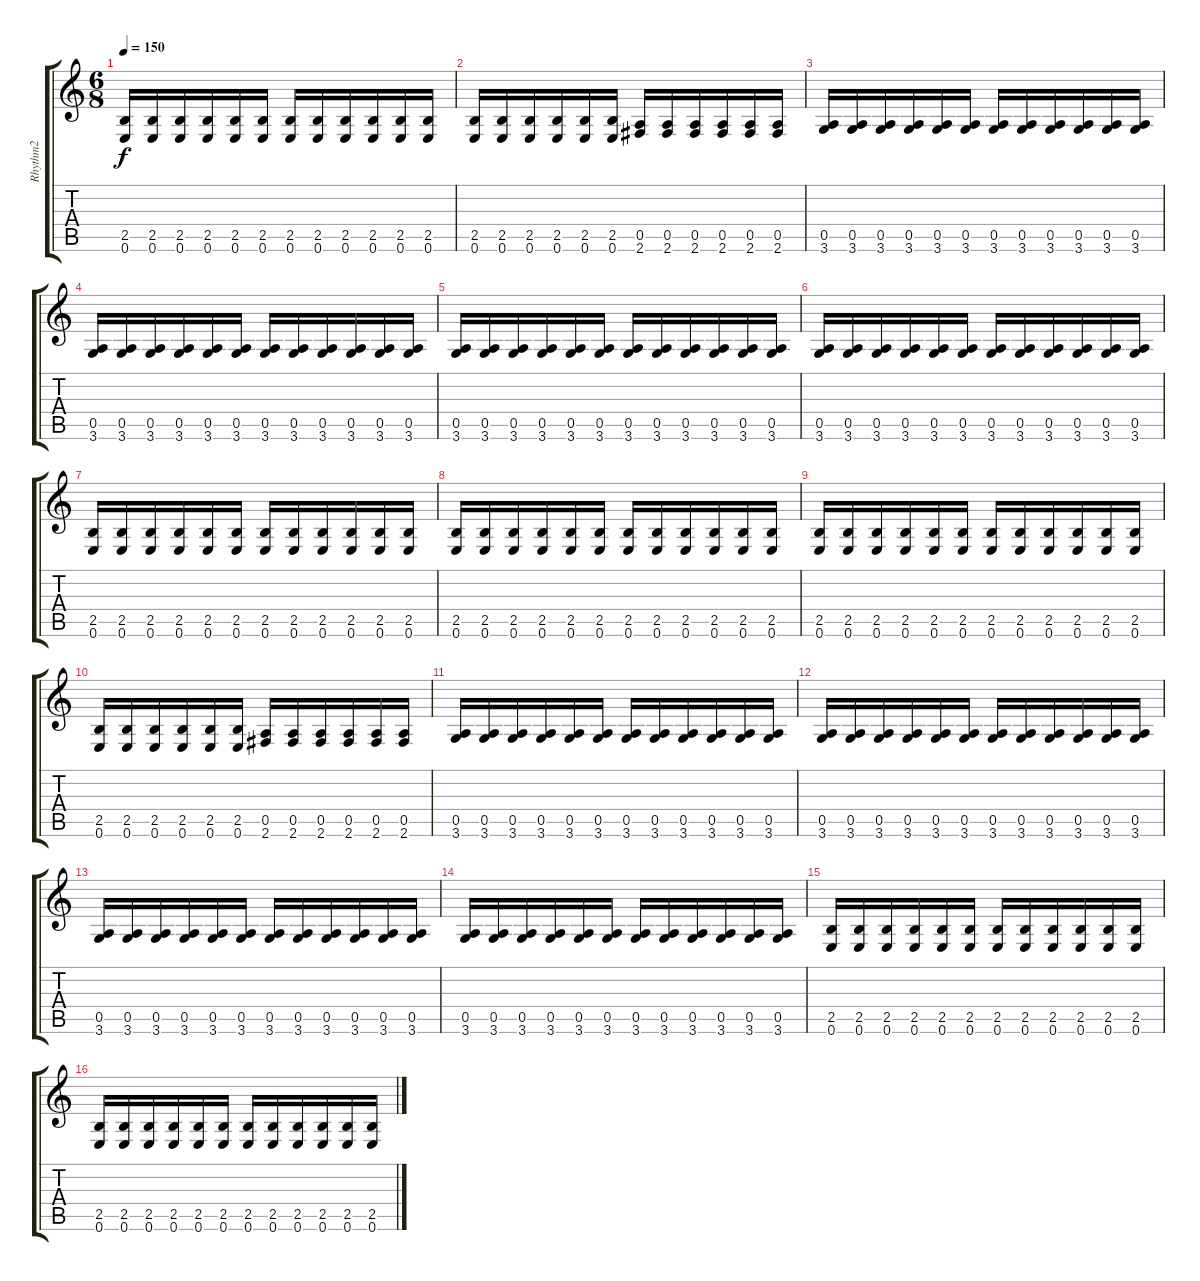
\track ("Rhythm2" "Rhythm2") {instrument distortionguitar}
\staff {score tabs}
\tuning (E4 B3 G3 D3 A2 E2) {hide}
\ts (6 8)
\tempo 150
\clef g2
\ks c
(2.5 0.6).16{dy f} (2.5 0.6).16 (2.5 0.6).16 (2.5 0.6).16 (2.5 0.6).16 (2.5 0.6).16 (2.5 0.6).16 (2.5 0.6).16 (2.5 0.6).16 (2.5 0.6).16 (2.5 0.6).16 (2.5 0.6).16 |
(2.5 0.6).16 (2.5 0.6).16 (2.5 0.6).16 (2.5 0.6).16 (2.5 0.6).16 (2.5 0.6).16 (0.5 2.6).16 (0.5 2.6).16 (0.5 2.6).16 (0.5 2.6).16 (0.5 2.6).16 (0.5 2.6).16 |
(0.5 3.6).16 (0.5 3.6).16 (0.5 3.6).16 (0.5 3.6).16 (0.5 3.6).16 (0.5 3.6).16 (0.5 3.6).16 (0.5 3.6).16 (0.5 3.6).16 (0.5 3.6).16 (0.5 3.6).16 (0.5 3.6).16 |
(0.5 3.6).16 (0.5 3.6).16 (0.5 3.6).16 (0.5 3.6).16 (0.5 3.6).16 (0.5 3.6).16 (0.5 3.6).16 (0.5 3.6).16 (0.5 3.6).16 (0.5 3.6).16 (0.5 3.6).16 (0.5 3.6).16 |
(0.5 3.6).16 (0.5 3.6).16 (0.5 3.6).16 (0.5 3.6).16 (0.5 3.6).16 (0.5 3.6).16 (0.5 3.6).16 (0.5 3.6).16 (0.5 3.6).16 (0.5 3.6).16 (0.5 3.6).16 (0.5 3.6).16 |
(0.5 3.6).16 (0.5 3.6).16 (0.5 3.6).16 (0.5 3.6).16 (0.5 3.6).16 (0.5 3.6).16 (0.5 3.6).16 (0.5 3.6).16 (0.5 3.6).16 (0.5 3.6).16 (0.5 3.6).16 (0.5 3.6).16 |
(2.5 0.6).16 (2.5 0.6).16 (2.5 0.6).16 (2.5 0.6).16 (2.5 0.6).16 (2.5 0.6).16 (2.5 0.6).16 (2.5 0.6).16 (2.5 0.6).16 (2.5 0.6).16 (2.5 0.6).16 (2.5 0.6).16 |
(2.5 0.6).16 (2.5 0.6).16 (2.5 0.6).16 (2.5 0.6).16 (2.5 0.6).16 (2.5 0.6).16 (2.5 0.6).16 (2.5 0.6).16 (2.5 0.6).16 (2.5 0.6).16 (2.5 0.6).16 (2.5 0.6).16 |
(2.5 0.6).16 (2.5 0.6).16 (2.5 0.6).16 (2.5 0.6).16 (2.5 0.6).16 (2.5 0.6).16 (2.5 0.6).16 (2.5 0.6).16 (2.5 0.6).16 (2.5 0.6).16 (2.5 0.6).16 (2.5 0.6).16 |
(2.5 0.6).16 (2.5 0.6).16 (2.5 0.6).16 (2.5 0.6).16 (2.5 0.6).16 (2.5 0.6).16 (0.5 2.6).16 (0.5 2.6).16 (0.5 2.6).16 (0.5 2.6).16 (0.5 2.6).16 (0.5 2.6).16 |
(0.5 3.6).16 (0.5 3.6).16 (0.5 3.6).16 (0.5 3.6).16 (0.5 3.6).16 (0.5 3.6).16 (0.5 3.6).16 (0.5 3.6).16 (0.5 3.6).16 (0.5 3.6).16 (0.5 3.6).16 (0.5 3.6).16 |
(0.5 3.6).16 (0.5 3.6).16 (0.5 3.6).16 (0.5 3.6).16 (0.5 3.6).16 (0.5 3.6).16 (0.5 3.6).16 (0.5 3.6).16 (0.5 3.6).16 (0.5 3.6).16 (0.5 3.6).16 (0.5 3.6).16 |
(0.5 3.6).16 (0.5 3.6).16 (0.5 3.6).16 (0.5 3.6).16 (0.5 3.6).16 (0.5 3.6).16 (0.5 3.6).16 (0.5 3.6).16 (0.5 3.6).16 (0.5 3.6).16 (0.5 3.6).16 (0.5 3.6).16 |
(0.5 3.6).16 (0.5 3.6).16 (0.5 3.6).16 (0.5 3.6).16 (0.5 3.6).16 (0.5 3.6).16 (0.5 3.6).16 (0.5 3.6).16 (0.5 3.6).16 (0.5 3.6).16 (0.5 3.6).16 (0.5 3.6).16 |
(2.5 0.6).16 (2.5 0.6).16 (2.5 0.6).16 (2.5 0.6).16 (2.5 0.6).16 (2.5 0.6).16 (2.5 0.6).16 (2.5 0.6).16 (2.5 0.6).16 (2.5 0.6).16 (2.5 0.6).16 (2.5 0.6).16 |
(2.5 0.6).16 (2.5 0.6).16 (2.5 0.6).16 (2.5 0.6).16 (2.5 0.6).16 (2.5 0.6).16 (2.5 0.6).16 (2.5 0.6).16 (2.5 0.6).16 (2.5 0.6).16 (2.5 0.6).16 (2.5 0.6).16
